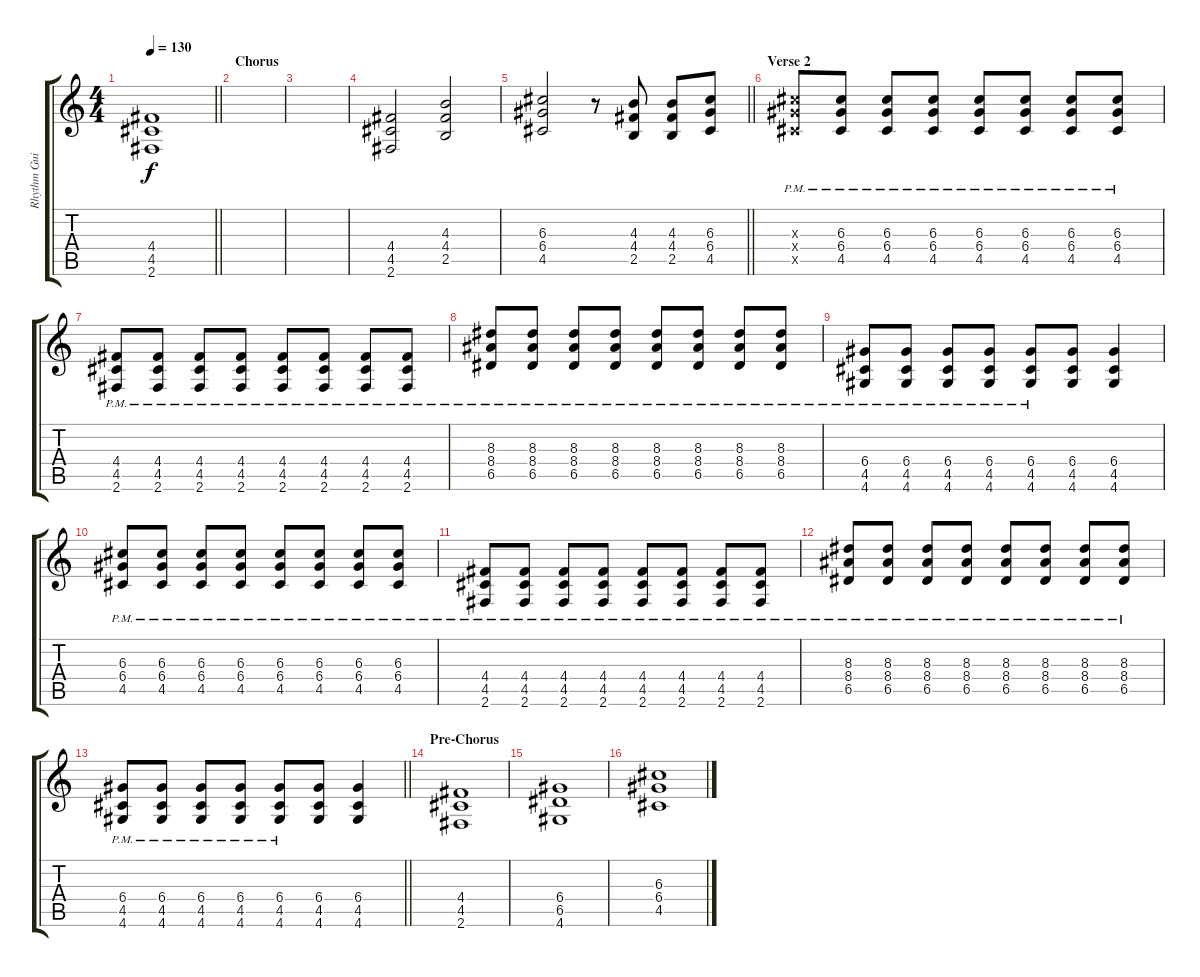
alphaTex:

\track ("Rhythm Guitar" "Rhythm Gui") {instrument overdrivenguitar}
\staff {score tabs}
\tuning (E4 B3 G3 D3 A2 E2) {hide}
\ts (4 4)
\tempo 130
\clef g2
\barLineRight lightlight
\ks c
(4.4 4.5 2.6).1{dy f} |
\section ("" "Chorus")
|
|
(4.4 4.5 2.6).2 (4.3 4.4 2.5).2 |
\barLineRight lightlight
(6.3 6.4 4.5).2 r.8 (4.3 4.4 2.5).8 (4.3 4.4 2.5).8 (6.3 6.4 4.5).8 |
\section ("" "Verse 2")
(6.3{pm x} 6.4{pm x} 4.5{pm x}).8 (6.3{pm} 6.4{pm} 4.5{pm}).8 (6.3{pm} 6.4{pm} 4.5{pm}).8 (6.3{pm} 6.4{pm} 4.5{pm}).8 (6.3{pm} 6.4{pm} 4.5{pm}).8 (6.3{pm} 6.4{pm} 4.5{pm}).8 (6.3{pm} 6.4{pm} 4.5{pm}).8 (6.3{pm} 6.4{pm} 4.5{pm}).8 |
(4.4{pm} 4.5{pm} 2.6{pm}).8 (4.4{pm} 4.5{pm} 2.6{pm}).8 (4.4{pm} 4.5{pm} 2.6{pm}).8 (4.4{pm} 4.5{pm} 2.6{pm}).8 (4.4{pm} 4.5{pm} 2.6{pm}).8 (4.4{pm} 4.5{pm} 2.6{pm}).8 (4.4{pm} 4.5{pm} 2.6{pm}).8 (4.4{pm} 4.5{pm} 2.6{pm}).8 |
(8.3{pm} 8.4{pm} 6.5{pm}).8 (8.3{pm} 8.4{pm} 6.5{pm}).8 (8.3{pm} 8.4{pm} 6.5{pm}).8 (8.3{pm} 8.4{pm} 6.5{pm}).8 (8.3{pm} 8.4{pm} 6.5{pm}).8 (8.3{pm} 8.4{pm} 6.5{pm}).8 (8.3{pm} 8.4{pm} 6.5{pm}).8 (8.3{pm} 8.4{pm} 6.5{pm}).8 |
(6.4{pm} 4.5{pm} 4.6{pm}).8 (6.4{pm} 4.5{pm} 4.6{pm}).8 (6.4{pm} 4.5{pm} 4.6{pm}).8 (6.4{pm} 4.5{pm} 4.6{pm}).8 (6.4{pm} 4.5{pm} 4.6{pm}).8 (6.4 4.5 4.6).8 (6.4 4.5 4.6).4 |
(6.3{pm} 6.4{pm} 4.5{pm}).8 (6.3{pm} 6.4{pm} 4.5{pm}).8 (6.3{pm} 6.4{pm} 4.5{pm}).8 (6.3{pm} 6.4{pm} 4.5{pm}).8 (6.3{pm} 6.4{pm} 4.5{pm}).8 (6.3{pm} 6.4{pm} 4.5{pm}).8 (6.3{pm} 6.4{pm} 4.5{pm}).8 (6.3{pm} 6.4{pm} 4.5{pm}).8 |
(4.4{pm} 4.5{pm} 2.6{pm}).8 (4.4{pm} 4.5{pm} 2.6{pm}).8 (4.4{pm} 4.5{pm} 2.6{pm}).8 (4.4{pm} 4.5{pm} 2.6{pm}).8 (4.4{pm} 4.5{pm} 2.6{pm}).8 (4.4{pm} 4.5{pm} 2.6{pm}).8 (4.4{pm} 4.5{pm} 2.6{pm}).8 (4.4{pm} 4.5{pm} 2.6{pm}).8 |
(8.3{pm} 8.4{pm} 6.5{pm}).8 (8.3{pm} 8.4{pm} 6.5{pm}).8 (8.3{pm} 8.4{pm} 6.5{pm}).8 (8.3{pm} 8.4{pm} 6.5{pm}).8 (8.3{pm} 8.4{pm} 6.5{pm}).8 (8.3{pm} 8.4{pm} 6.5{pm}).8 (8.3{pm} 8.4{pm} 6.5{pm}).8 (8.3{pm} 8.4{pm} 6.5{pm}).8 |
\barLineRight lightlight
(6.4{pm} 4.5{pm} 4.6{pm}).8 (6.4{pm} 4.5{pm} 4.6{pm}).8 (6.4{pm} 4.5{pm} 4.6{pm}).8 (6.4{pm} 4.5{pm} 4.6{pm}).8 (6.4{pm} 4.5{pm} 4.6{pm}).8 (6.4 4.5 4.6).8 (6.4 4.5 4.6).4 |
\section ("" "Pre-Chorus")
(4.4 4.5 2.6).1 |
(6.4 6.5 4.6).1 |
(6.3 6.4 4.5).1
